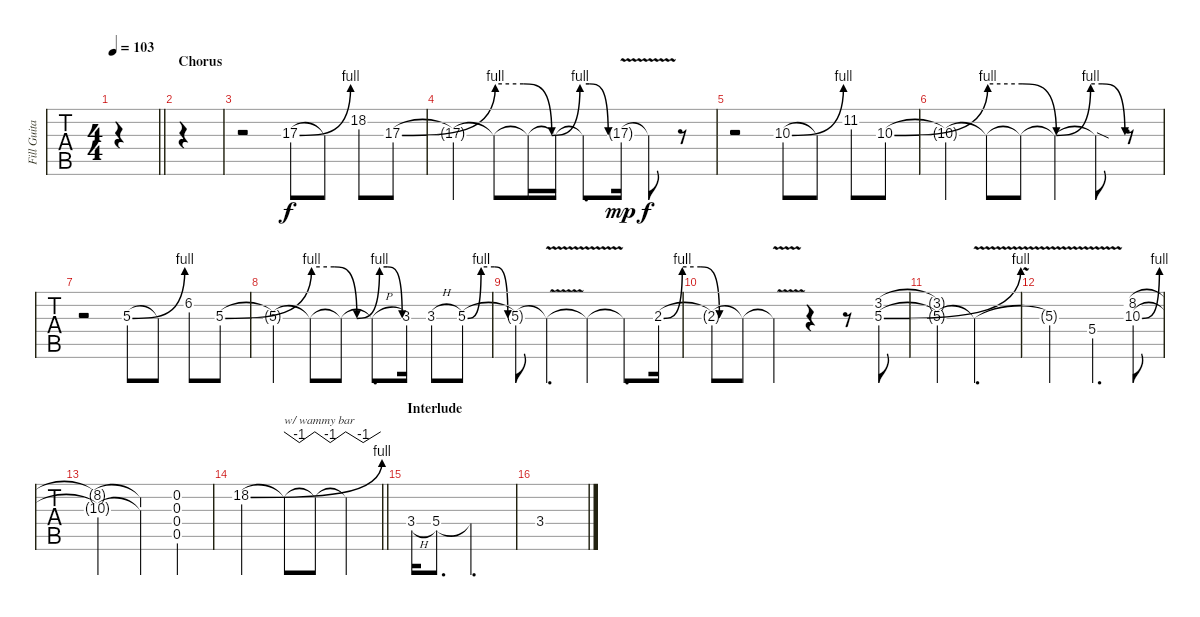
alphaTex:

\track ("Fill Guitar 1" "Fill Guita") {instrument distortionguitar}
\staff {tabs}
\tuning (E4 B3 G3 D3 A2 E2) {hide}
\ts (4 4)
\tempo 103
\clef g2
\barLineRight lightlight
\ks bb
|
\section ("" "Chorus")
|
r.2 17.3{be (bend 0 0 60 4)}.8 17.3{t}.8 18.2.8 17.3{be (bend 0 0 60 4)}.8 |
17.3{t}.4 17.3{be (custom 0 4 15 4 30 0 45 4 50 4 60 0) t}.8 17.3{t}.16 17.3{t}.16 17.3{t}.8{d} 17.3{v g}.16{dy mp} 17.3{v t}.8{dy f} r.8 |
r.2 10.3{be (bend 0 0 60 4)}.8 10.3{t}.8 11.2.8 10.3{be (bend 0 0 60 4)}.8 |
10.3{t}.4 10.3{be (custom 0 4 15 4 30 0 45 4 50 4 60 0) t}.8 10.3{t}.8 10.3{t}.4 10.3{sod t}.8 r.8 |
r.2 5.3{be (bend 0 0 60 4)}.8 5.3{t}.8 6.2.8 5.3{be (bend 0 0 60 4)}.8 |
5.3{t}.4 5.3{be (custom 0 4 15 4 30 0 45 4 50 4 60 0) t}.8 5.3{t}.8 5.3{h t}.8{d} 3.3.16 3.3{h}.8 5.3{be (custom 0 0 10 4 20 4 30 0 60 0)}.8 |
5.3{t}.8 5.3{v t}.4{d} 5.3{t}.4 5.3{t}.8{d} 2.3{be (custom 0 0 10 4 20 4 30 0 60 0)}.16 |
2.3{t}.8 2.3{t}.8 2.3{v t}.4 r.4 r.8 (3.2 5.3{be (bend 0 0 60 4)}).8 |
(3.2{t} 5.3{t}).4 5.3{v t}.2{d} |
5.3{t}.2 5.4{v}.4{d} (8.2 10.3{be (bend 0 0 60 4)}).8 |
(8.2{t} 10.3{t}).2 (8.2{t} 10.3{t}).4 (0.2 0.3 0.4 0.5).4 |
\barLineRight lightlight
18.2{be (bend 0 0 60 4)}.2 18.2{t}.8{tbe (dip default 0 0 30 -4 60 0) txt "w/ wammy bar"} 18.2{t}.8{tbe (dip default 0 0 30 -4 60 0)} 18.2{t}.4{tbe (dip default 0 0 30 -4 60 0)} |
\section ("" "Interlude")
3.4{h}.16 5.4.8{d} 5.4{t}.2{d} |
3.4.1
